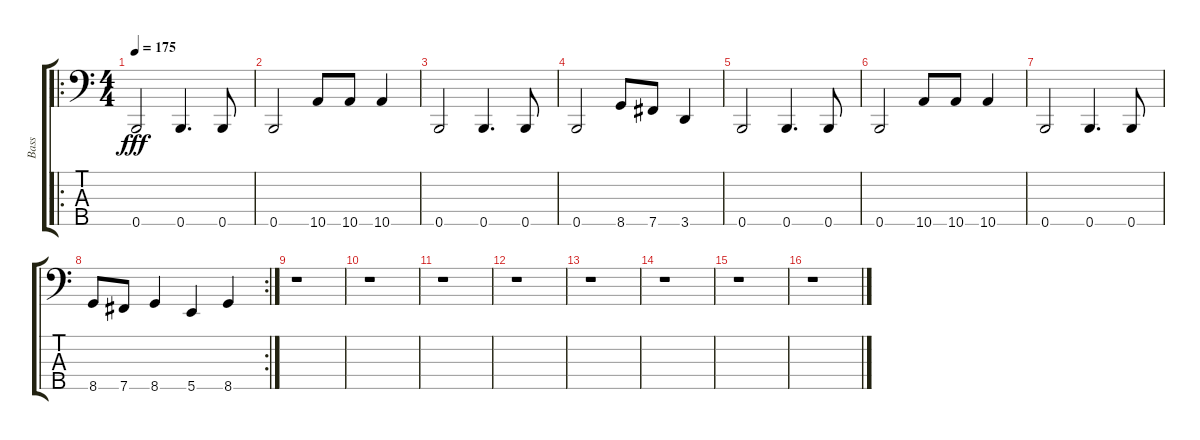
\track ("Bass" "Bass") {instrument electricbasspick}
\staff {score tabs}
\tuning (G2 D2 A1 E1 B0) {hide}
\ro
\ts (4 4)
\tempo 175
\clef f4
\ks c
0.5.2{dy fff} 0.5.4{d} 0.5.8 |
0.5.2 10.5.8 10.5.8 10.5.4 |
0.5.2 0.5.4{d} 0.5.8 |
0.5.2 8.5.8 7.5.8 3.5.4 |
0.5.2 0.5.4{d} 0.5.8 |
0.5.2 10.5.8 10.5.8 10.5.4 |
0.5.2 0.5.4{d} 0.5.8 |
\rc 2
8.5.8 7.5.8 8.5.4 5.5.4 8.5.4 |
r.1 |
r.1 |
r.1 |
r.1 |
r.1 |
r.1 |
r.1 |
r.1
